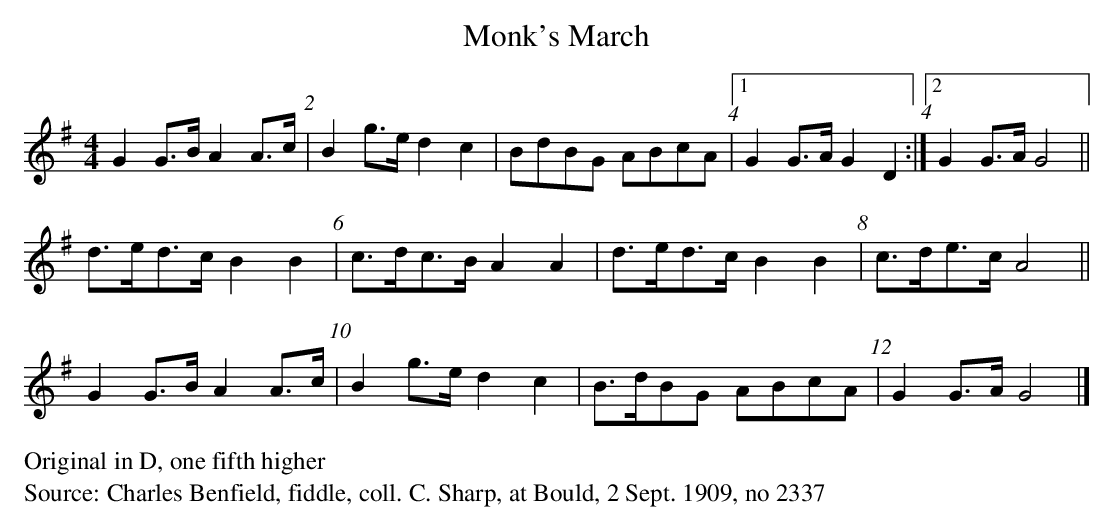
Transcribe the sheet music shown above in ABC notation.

X:1
T:Monk's March
M:4/4
L:1/8
K:Gmaj
G2G>B A2A>c| B2g>e d2c2| BdBG ABcA|1 G2G>A G2D2:|2G2G>A G4||
d>ed>c B2B2| c>dc>B A2A2| d>ed>c B2B2| c>de>c A4||
G2G>B A2A>c| B2g>e d2c2| B>dBG ABcA|G2G>A G4|]
